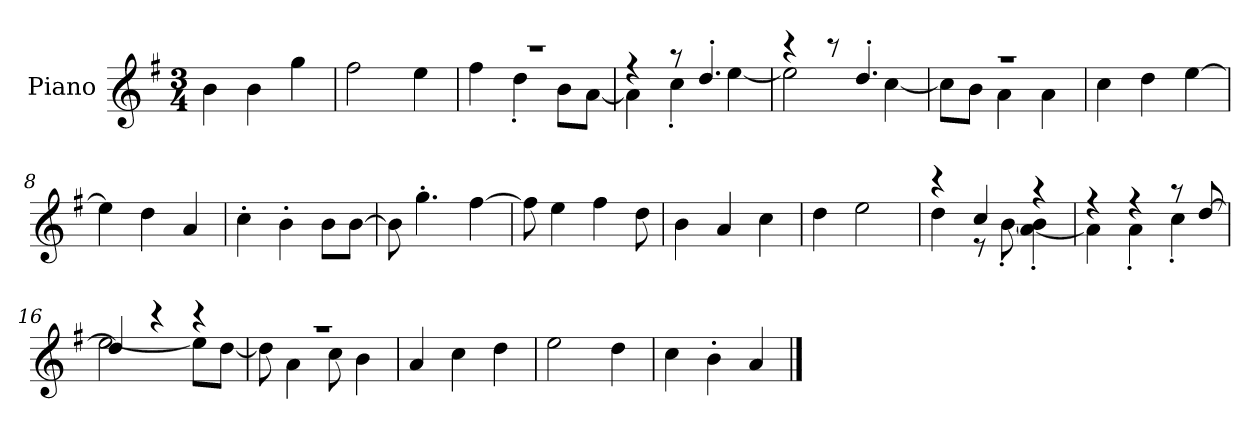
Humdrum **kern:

**kern
*part1
*staff1
*I"Piano
*I'P-no
*clefG2
*k[f#]
*M3/4
*MM176
=1
4b\
4b\
4gg\
=2
2ff#\
4ee\
=3
*^
2.r	4ff#\
.	4dd'\
.	8b\L
.	[8a\J
=4	=4
4r	4a\]
8r	4cc'\
4.dd'/	.
.	[4ee\
=5	=5
4r	2ee\]
8r	.
4.dd'/	.
.	[4cc\
=6	=6
2.r	8cc\L]
.	8b\J
.	4a\
.	4a\
*v	*v
=7
4cc\
4dd\
[4ee\
=8
4ee\]
4dd\
4a/
=9
4cc'\
4b'\
8b\L
[8b\J
!!LO:LB:g=z
=10
8b\]
4.gg'\
[4ff#\
=11
8ff#\]
4ee\
4ff#\
8dd\
=12
4b\
4a/
4cc\
=13
4dd\
2ee\
=14
*^
4r	4dd\
4cc/	8r
.	[8b'\
4r	[4a\' 4b\]'
=15	=15
4r	4a\]
4r	4a'\
8r	4cc'\
[8dd/	.
=16	=16
4dd/]	[2ee\
4r	.
4r	8ee\L]
.	[8dd\J
=17	=17
2.r	8dd\]
.	4a\
.	8cc\
.	4b\
*v	*v
=18
4a/
4cc\
4dd\
=19
2ee\
4dd\
!!LO:LB:g=z
=20
4cc\
4b'\
4a/
==
*-
